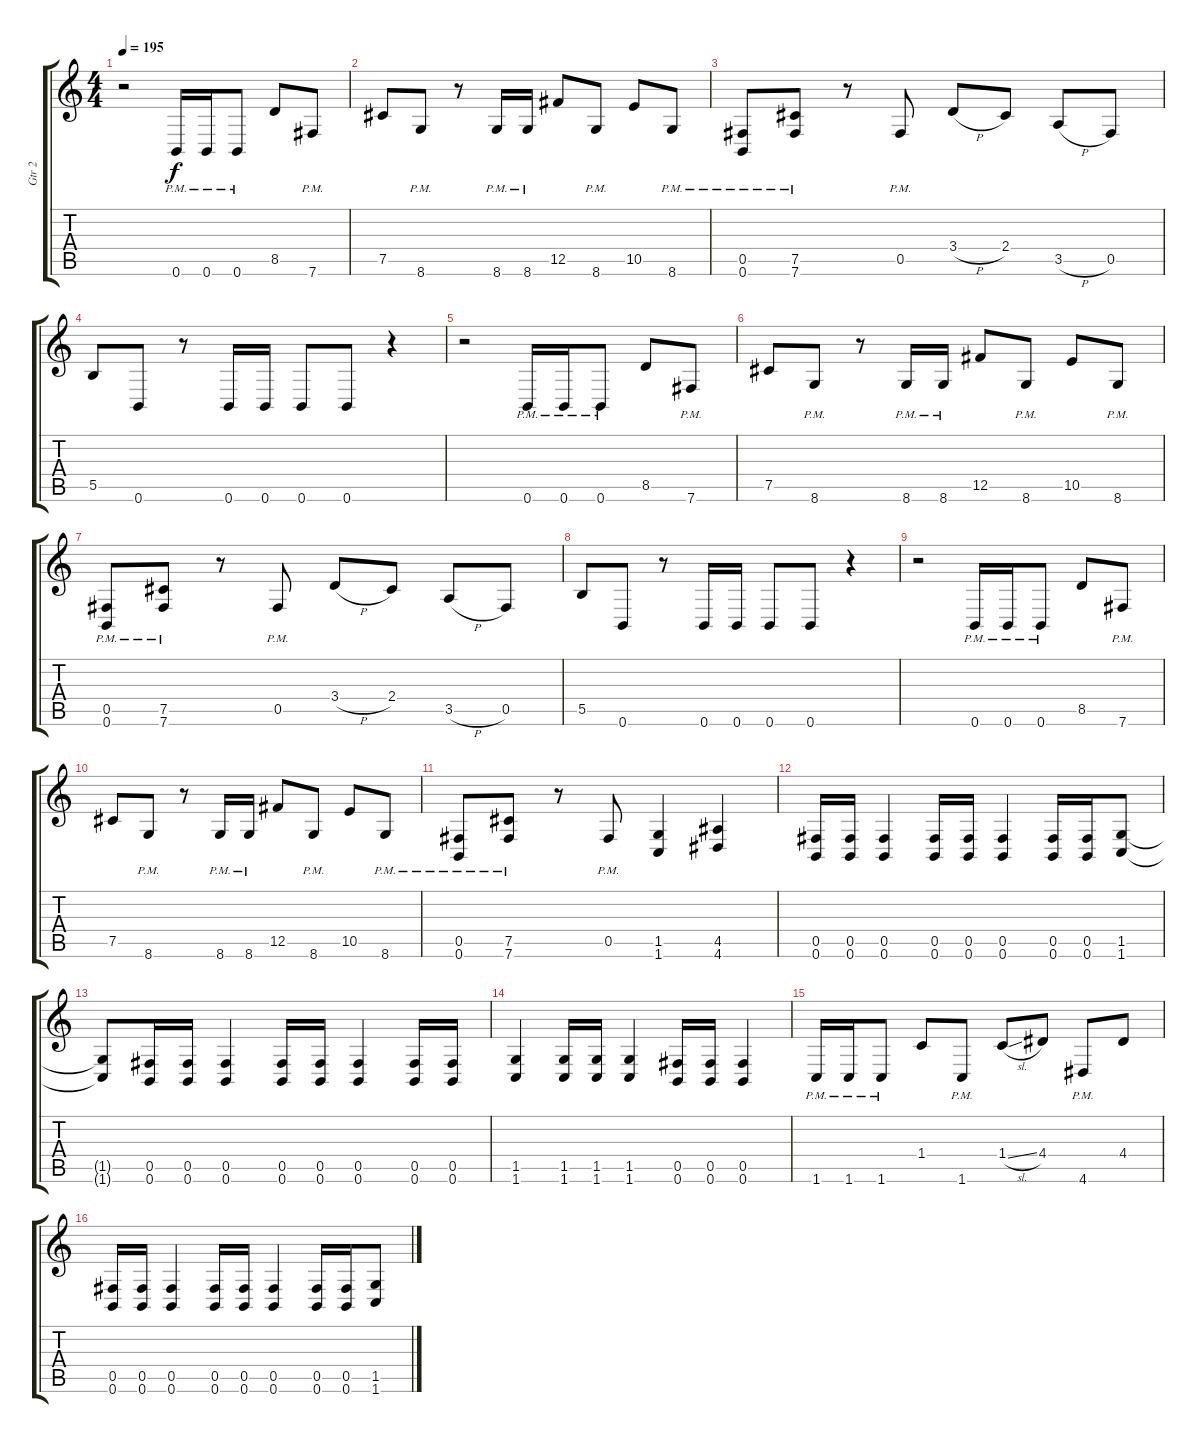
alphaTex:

\track ("Gtr 2" "Gtr 2") {instrument distortionguitar}
\staff {score tabs}
\tuning (Db4 Ab3 E3 B2 Gb2 B1) {hide}
\ts (4 4)
\tempo 195
\clef g2
\ks c
r.2{dy f} 0.6{pm}.16 0.6{pm}.16 0.6{pm}.8 8.5.8 7.6{pm}.8 |
7.5.8 8.6{pm}.8 r.8 8.6{pm}.16 8.6{pm}.16 12.5.8 8.6{pm}.8 10.5.8 8.6{pm}.8 |
(0.5{pm} 0.6{pm}).8 (7.5{pm} 7.6{pm}).8 r.8 0.5{pm}.8 3.4{h}.8 2.4.8 3.5{h}.8 0.5.8 |
5.5.8 0.6.8 r.8 0.6.16 0.6.16 0.6.8 0.6.8 r.4 |
r.2 0.6{pm}.16 0.6{pm}.16 0.6{pm}.8 8.5.8 7.6{pm}.8 |
7.5.8 8.6{pm}.8 r.8 8.6{pm}.16 8.6{pm}.16 12.5.8 8.6{pm}.8 10.5.8 8.6{pm}.8 |
(0.5{pm} 0.6{pm}).8 (7.5{pm} 7.6{pm}).8 r.8 0.5{pm}.8 3.4{h}.8 2.4.8 3.5{h}.8 0.5.8 |
5.5.8 0.6.8 r.8 0.6.16 0.6.16 0.6.8 0.6.8 r.4 |
r.2 0.6{pm}.16 0.6{pm}.16 0.6{pm}.8 8.5.8 7.6{pm}.8 |
7.5.8 8.6{pm}.8 r.8 8.6{pm}.16 8.6{pm}.16 12.5.8 8.6{pm}.8 10.5.8 8.6{pm}.8 |
(0.5{pm} 0.6{pm}).8 (7.5{pm} 7.6{pm}).8 r.8 0.5{pm}.8 (1.5 1.6).4 (4.5 4.6).4 |
(0.5 0.6).16 (0.5 0.6).16 (0.5 0.6).4 (0.5 0.6).16 (0.5 0.6).16 (0.5 0.6).4 (0.5 0.6).16 (0.5 0.6).16 (1.5 1.6).8 |
(1.5{t} 1.6{t}).8 (0.5 0.6).16 (0.5 0.6).16 (0.5 0.6).4 (0.5 0.6).16 (0.5 0.6).16 (0.5 0.6).4 (0.5 0.6).16 (0.5 0.6).16 |
(1.5 1.6).4 (1.5 1.6).16 (1.5 1.6).16 (1.5 1.6).4 (0.5 0.6).16 (0.5 0.6).16 (0.5 0.6).4 |
1.6{pm}.16 1.6{pm}.16 1.6{pm}.8 1.4.8 1.6{pm}.8 1.4{sl}.8 4.4.8 4.6{pm}.8 4.4.8 |
(0.5 0.6).16 (0.5 0.6).16 (0.5 0.6).4 (0.5 0.6).16 (0.5 0.6).16 (0.5 0.6).4 (0.5 0.6).16 (0.5 0.6).16 (1.5 1.6).8
